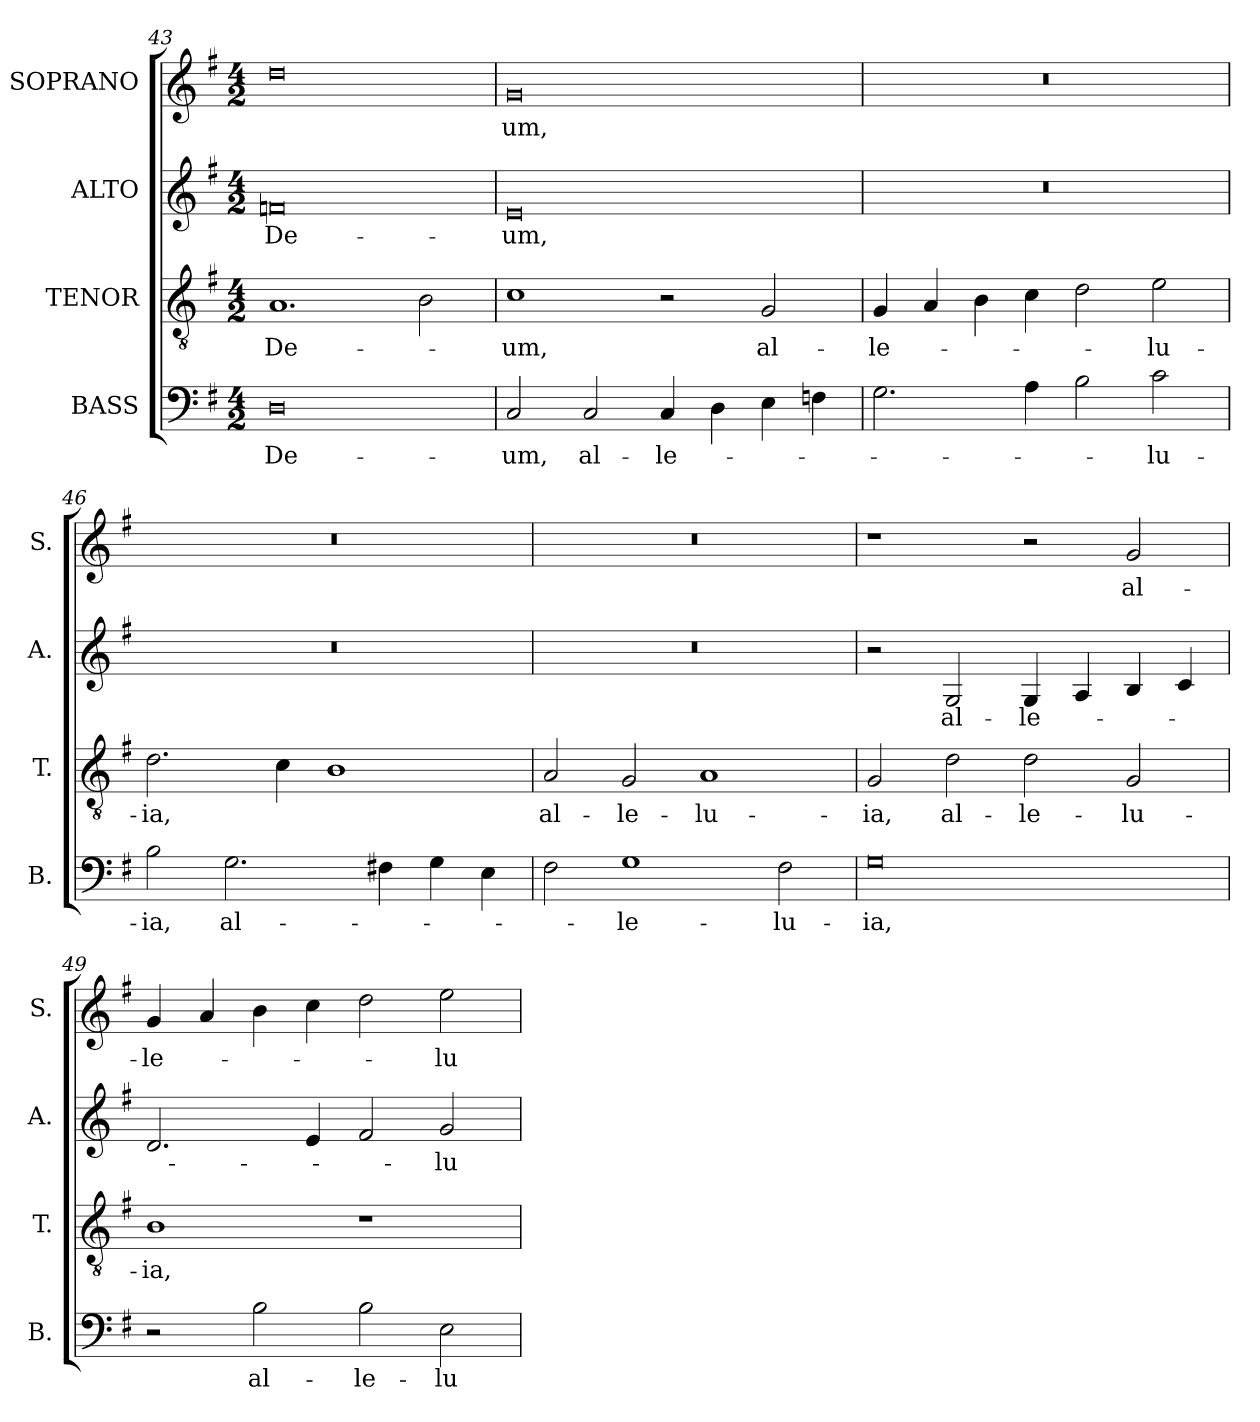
**kern	**text	**kern	**text	**kern	**text	**kern	**text
*part4	*part4	*part3	*part3	*part2	*part2	*part1	*part1
*staff4	*staff4	*staff3	*staff3	*staff2	*staff2	*staff1	*staff1
*I"BASS	*	*I"TENOR	*	*I"ALTO	*	*I"SOPRANO	*
*I'B.	*	*I'T.	*	*I'A.	*	*I'S.	*
*clefF4	*	*clefGv2	*	*clefG2	*	*clefG2	*
*	*	*ITrd7c12	*	*	*	*	*
*k[f#]	*	*k[f#]	*	*k[f#]	*	*k[f#]	*
*G:	*	*G:	*	*G:	*	*G:	*
*M4/2	*	*M4/2	*	*M4/2	*	*M4/2	*
=43	=43	=43	=43	=43	=43	=43	=43
!	!LO:LY:b:color=#000000	!	!	!	!	!	!
!	!	!	!LO:LY:b:color=#000000	!	!	!	!
!	!	!	!	!	!LO:LY:b:color=#000000	!	!
0Di	De-	1.AAi	De-	0fni	De-	0ddi	.
.	.	2BBi\	.	.	.	.	.
=44	=44	=44	=44	=44	=44	=44	=44
!	!LO:LY:b:color=#000000	!	!	!	!	!	!
!	!	!	!LO:LY:b:color=#000000	!	!	!	!
!	!	!	!	!	!LO:LY:b:color=#000000	!	!
!	!	!	!	!	!	!	!LO:LY:b:color=#000000
2Ci/	-um,	1Ci	-um,	0ei	-um,	0gi	-um,
!	!LO:LY:b:color=#000000	!	!	!	!	!	!
2Ci/	al-	.	.	.	.	.	.
!	!LO:LY:b:color=#000000	!	!	!	!	!	!
4Ci/	-le-	2r	.	.	.	.	.
4Di\	.	.	.	.	.	.	.
!	!	!	!LO:LY:b:color=#000000	!	!	!	!
4Ei\	.	2GGi/	al-	.	.	.	.
4Fni\	.	.	.	.	.	.	.
=45	=45	=45	=45	=45	=45	=45	=45
!	!	!	!LO:LY:b:color=#000000	!LO:N:vis=1	!	!LO:N:vis=1	!
2.Gi\	.	4GGi/	-le-	0r	.	0r	.
.	.	4AAi/	.	.	.	.	.
.	.	4BBi\	.	.	.	.	.
4Ai\	.	4Ci\	.	.	.	.	.
2Bi\	.	2Di\	.	.	.	.	.
!	!LO:LY:b:color=#000000	!	!	!	!	!	!
!	!	!	!LO:LY:b:color=#000000	!	!	!	!
2ci\	-lu-	2Ei\	-lu-	.	.	.	.
!!LO:LB:g=z
=46	=46	=46	=46	=46	=46	=46	=46
!	!LO:LY:b:color=#000000	!	!	!	!	!	!
!	!	!	!LO:LY:b:color=#000000	!LO:N:vis=1	!	!LO:N:vis=1	!
2Bi\	-ia,	2.Di\	-ia,	0r	.	0r	.
!	!LO:LY:b:color=#000000	!	!	!	!	!	!
2.Gi\	al-	.	.	.	.	.	.
.	.	4Ci\	.	.	.	.	.
.	.	1BBi	.	.	.	.	.
4F#Xi\	.	.	.	.	.	.	.
4Gi\	.	.	.	.	.	.	.
4Ei\	.	.	.	.	.	.	.
=47	=47	=47	=47	=47	=47	=47	=47
!	!	!	!LO:LY:b:color=#000000	!LO:N:vis=1	!	!LO:N:vis=1	!
2F#i\	.	2AAi/	al-	0r	.	0r	.
!	!LO:LY:b:color=#000000	!	!	!	!	!	!
!	!	!	!LO:LY:b:color=#000000	!	!	!	!
1Gi	-le-	2GGi/	-le-	.	.	.	.
!	!	!	!LO:LY:b:color=#000000	!	!	!	!
.	.	1AAi	-lu-	.	.	.	.
!	!LO:LY:b:color=#000000	!	!	!	!	!	!
2F#i\	-lu-	.	.	.	.	.	.
=48	=48	=48	=48	=48	=48	=48	=48
!	!LO:LY:b:color=#000000	!	!	!	!	!	!
!	!	!	!LO:LY:b:color=#000000	!	!	!	!
0Gi	-ia,	2GGi/	-ia,	2r	.	1r	.
!	!	!	!LO:LY:b:color=#000000	!	!	!	!
!	!	!	!	!	!LO:LY:b:color=#000000	!	!
.	.	2Di\	al-	2Gi/	al-	.	.
!	!	!	!LO:LY:b:color=#000000	!	!	!	!
!	!	!	!	!	!LO:LY:b:color=#000000	!	!
.	.	2Di\	-le-	4Gi/	-le-	2r	.
.	.	.	.	4Ai/	.	.	.
!	!	!	!LO:LY:b:color=#000000	!	!	!	!
!	!	!	!	!	!	!	!LO:LY:b:color=#000000
.	.	2GGi/	-lu-	4Bi/	.	2gi/	al-
.	.	.	.	4ci/	.	.	.
=49	=49	=49	=49	=49	=49	=49	=49
!	!	!	!LO:LY:b:color=#000000	!	!	!	!
!	!	!	!	!	!	!	!LO:LY:b:color=#000000
2r	.	1BBi	-ia,	2.di/	.	4gi/	-le-
.	.	.	.	.	.	4ai/	.
!	!LO:LY:b:color=#000000	!	!	!	!	!	!
2Bi\	al-	.	.	.	.	4bi\	.
.	.	.	.	4ei/	.	4cci\	.
!	!LO:LY:b:color=#000000	!	!	!	!	!	!
2Bi\	-le-	1r	.	2f#i/	.	2ddi\	.
!	!LO:LY:b:color=#000000	!	!	!	!	!	!
!	!	!	!	!	!LO:LY:b:color=#000000	!	!
!	!	!	!	!	!	!	!LO:LY:b:color=#000000
2Ei\	-lu-	.	.	2gi/	-lu-	2eei\	-lu-
=	=	=	=	=	=	=	=
*-	*-	*-	*-	*-	*-	*-	*-
